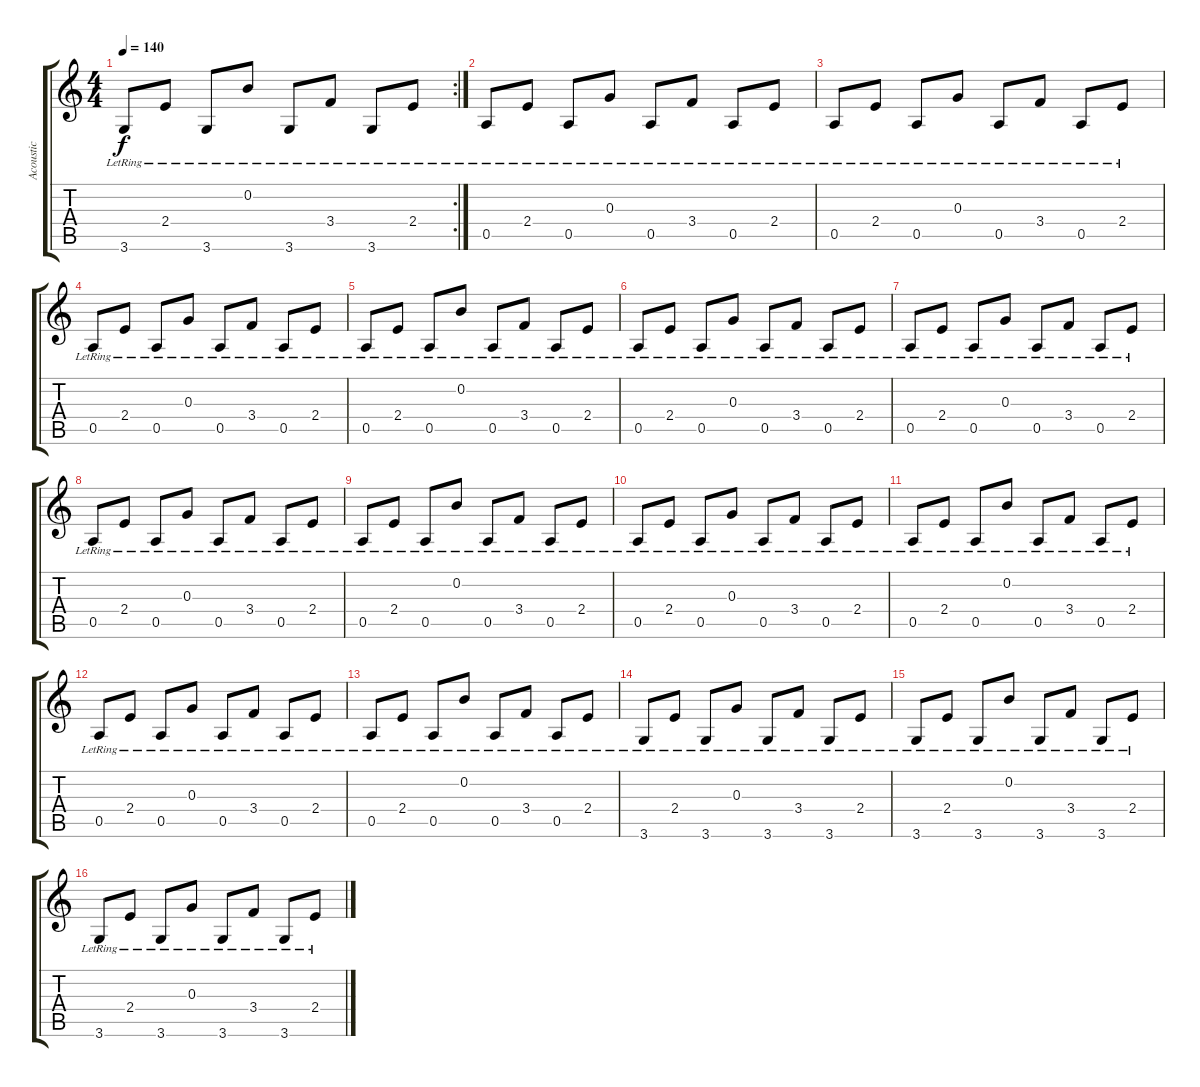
\track ("Acoustic" "Acoustic") {instrument acousticguitarsteel}
\staff {score tabs}
\tuning (E4 B3 G3 D3 A2 E2) {hide}
\rc 2
\ts (4 4)
\tempo 140
\clef g2
\ks c
3.6{lr}.8{dy f} 2.4{lr}.8 3.6{lr}.8 0.2{lr}.8 3.6{lr}.8 3.4{lr}.8 3.6{lr}.8 2.4{lr}.8 |
0.5{lr}.8{volume 13} 2.4{lr}.8 0.5{lr}.8 0.3{lr}.8 0.5{lr}.8 3.4{lr}.8 0.5{lr}.8 2.4{lr}.8 |
0.5{lr}.8 2.4{lr}.8 0.5{lr}.8 0.3{lr}.8 0.5{lr}.8 3.4{lr}.8 0.5{lr}.8 2.4{lr}.8 |
0.5{lr}.8 2.4{lr}.8 0.5{lr}.8 0.3{lr}.8 0.5{lr}.8 3.4{lr}.8 0.5{lr}.8 2.4{lr}.8 |
0.5{lr}.8 2.4{lr}.8 0.5{lr}.8 0.2{lr}.8 0.5{lr}.8 3.4{lr}.8 0.5{lr}.8 2.4{lr}.8 |
0.5{lr}.8{volume 13} 2.4{lr}.8 0.5{lr}.8 0.3{lr}.8 0.5{lr}.8 3.4{lr}.8 0.5{lr}.8 2.4{lr}.8 |
0.5{lr}.8 2.4{lr}.8 0.5{lr}.8 0.3{lr}.8 0.5{lr}.8 3.4{lr}.8 0.5{lr}.8 2.4{lr}.8 |
0.5{lr}.8 2.4{lr}.8 0.5{lr}.8 0.3{lr}.8 0.5{lr}.8 3.4{lr}.8 0.5{lr}.8 2.4{lr}.8 |
0.5{lr}.8 2.4{lr}.8 0.5{lr}.8 0.2{lr}.8 0.5{lr}.8 3.4{lr}.8 0.5{lr}.8 2.4{lr}.8 |
0.5{lr}.8 2.4{lr}.8 0.5{lr}.8 0.3{lr}.8 0.5{lr}.8 3.4{lr}.8 0.5{lr}.8 2.4{lr}.8 |
0.5{lr}.8 2.4{lr}.8 0.5{lr}.8 0.2{lr}.8 0.5{lr}.8 3.4{lr}.8 0.5{lr}.8 2.4{lr}.8 |
0.5{lr}.8 2.4{lr}.8 0.5{lr}.8 0.3{lr}.8 0.5{lr}.8 3.4{lr}.8 0.5{lr}.8 2.4{lr}.8 |
0.5{lr}.8 2.4{lr}.8 0.5{lr}.8 0.2{lr}.8 0.5{lr}.8 3.4{lr}.8 0.5{lr}.8 2.4{lr}.8 |
3.6{lr}.8 2.4{lr}.8 3.6{lr}.8 0.3{lr}.8 3.6{lr}.8 3.4{lr}.8 3.6{lr}.8 2.4{lr}.8 |
3.6{lr}.8 2.4{lr}.8 3.6{lr}.8 0.2{lr}.8 3.6{lr}.8 3.4{lr}.8 3.6{lr}.8 2.4{lr}.8 |
3.6{lr}.8 2.4{lr}.8 3.6{lr}.8 0.3{lr}.8 3.6{lr}.8 3.4{lr}.8 3.6{lr}.8 2.4{lr}.8
